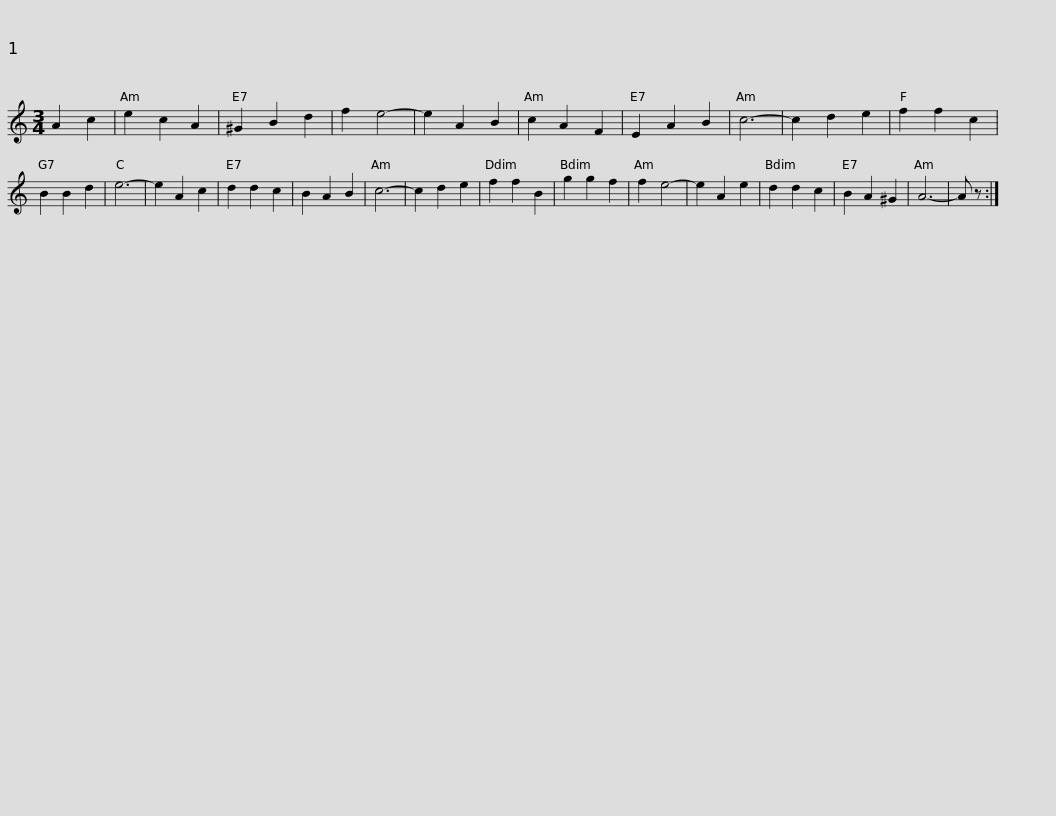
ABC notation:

X:1
L:1/8
M:3/4
I:linebreak $
K:C
V:1 treble
V:1
 A2 c2 | e2 c2 A2 | ^G2 B2 d2 | f2 e4- | e2 A2 B2 | %5
 c2 A2 F2 | E2 A2 B2 | c6- | c2 d2 e2 | f2 f2 c2 | %10
 B2 B2 d2 | e6- | e2 A2 c2 | d2 d2 c2 |$ B2 A2 B2 | %15
 c6- | c2 d2 e2 | f2 f2 B2 | g2 g2 f2 | f2 e4- | %20
 e2 A2 e2 | d2 d2 c2 | B2 A2 ^G2 | A6- | A z :| %25
